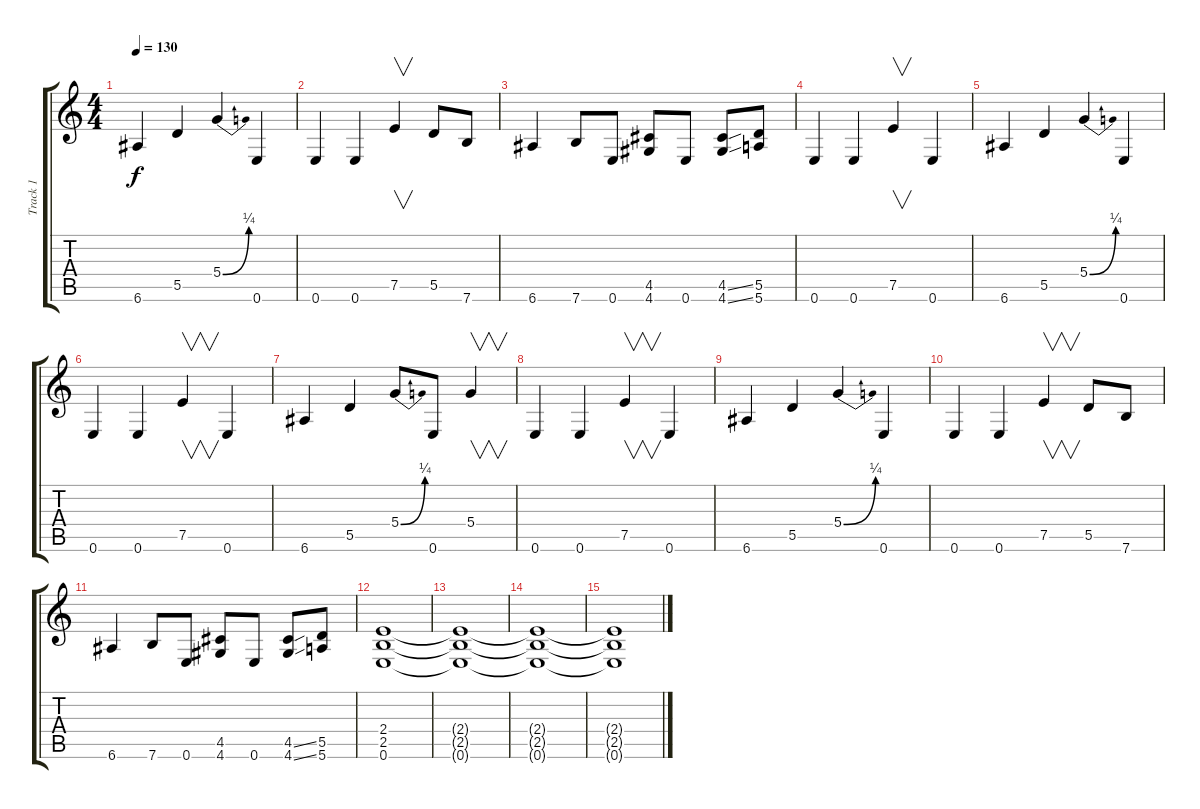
\track ("Track 1" "Track 1") {instrument distortionguitar}
\staff {score tabs}
\tuning (E4 B3 G3 D3 A2 E2) {hide}
\ts (4 4)
\tempo 130
\clef g2
\ks c
6.6.4{dy f} 5.5.4 5.4{be (bend 0 0 60 1)}.4 0.6.4 |
0.6.4 0.6.4 7.5.4{v} 5.5.8 7.6.8 |
6.6.4 7.6.8 0.6.8 (4.5 4.6).8 0.6.8 (4.5{ss} 4.6{ss}).8 (5.5 5.6).8 |
0.6.4 0.6.4 7.5.4{v} 0.6.4 |
6.6.4 5.5.4 5.4{be (bend 0 0 60 1)}.4 0.6.4 |
0.6.4 0.6.4 7.5.4{v} 0.6.4 |
6.6.4 5.5.4 5.4{be (bend 0 0 60 1)}.8 0.6.8 5.4.4{v} |
0.6.4 0.6.4 7.5.4{v} 0.6.4 |
6.6.4 5.5.4 5.4{be (bend 0 0 60 1)}.4 0.6.4 |
0.6.4 0.6.4 7.5.4{v} 5.5.8 7.6.8 |
6.6.4 7.6.8 0.6.8 (4.5 4.6).8 0.6.8 (4.5{ss} 4.6{ss}).8 (5.5 5.6).8 |
(2.4 2.5 0.6).1 |
(2.4{t} 2.5{t} 0.6{t}).1 |
(2.4{t} 2.5{t} 0.6{t}).1 |
(2.4{t} 2.5{t} 0.6{t}).1
